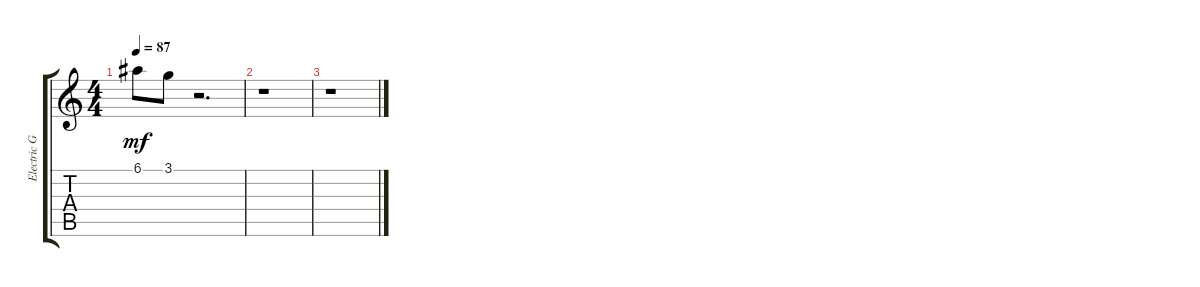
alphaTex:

\track ("Electric Guitar (jazz)" "Electric G") {instrument electricguitarjazz}
\staff {score tabs}
\tuning (E4 B3 G3 D3 A2 E2) {hide}
\ts (4 4)
\tempo 87
\clef g2
\ks aminor
6.1.8{dy mf} 3.1.8 r.2{d} |
r.1 |
r.1
